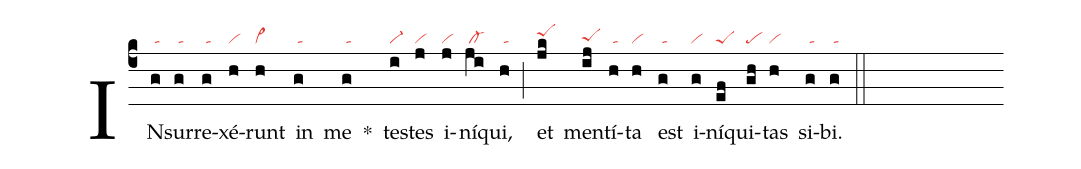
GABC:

nabc-lines:1;
%%
(c4)
IN(g|/ta)sur(g|/ta)re(g|/ta)xé(h|vi)runt(h|vi>) in(g|/ta) me(g|/ta) *()
te(i|vi-)stes(j|vi) i(j|vi)ní(ji|/cl-)qui,(h|/ta) (;)
et(jk|peShi) men(ij|peShg)tí(h|/ta)ta(h|vi) est(g|/ta) i(g|vi)ní(ef|peS)qui(gh|pe)tas(h|vi) si(g|/ta)bi.(g|/ta) (::)
